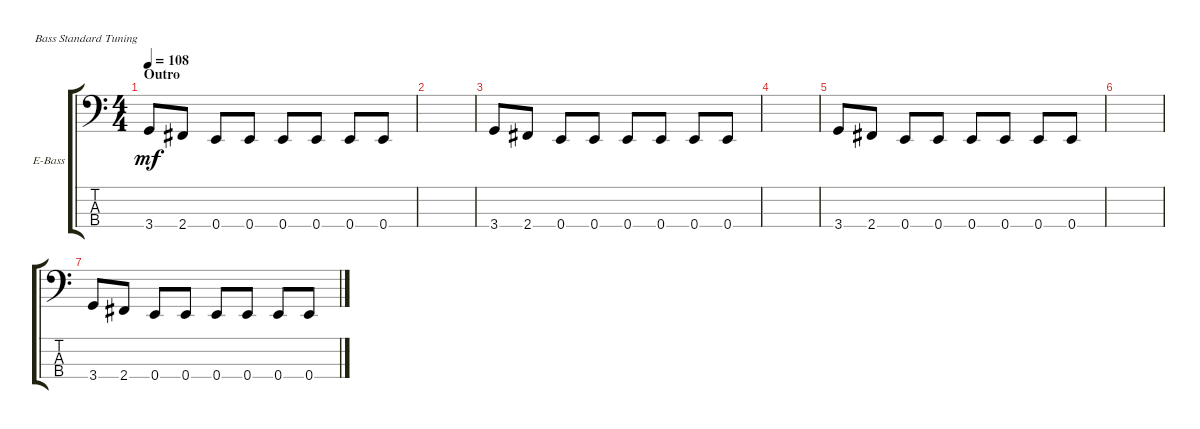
\bracketExtendMode groupsimilarinstruments
\firstSystemTrackNameOrientation horizontal
\otherSystemsTrackNameOrientation horizontal
\track ("Electric Bass" "E-Bass") {instrument electricbassfinger}
\staff {score tabs}
\tuning (G2 D2 A1 E1)
\ts (4 4)
\section ("" "Outro")
\tempo 108
\clef f4
\ks c
3.4.8{dy mf} 2.4.8 0.4.8 0.4.8 0.4.8 0.4.8 0.4.8 0.4.8 |
|
3.4.8 2.4.8 0.4.8 0.4.8 0.4.8 0.4.8 0.4.8 0.4.8 |
|
3.4.8 2.4.8 0.4.8 0.4.8 0.4.8 0.4.8 0.4.8 0.4.8 |
|
3.4.8 2.4.8 0.4.8 0.4.8 0.4.8 0.4.8 0.4.8 0.4.8
